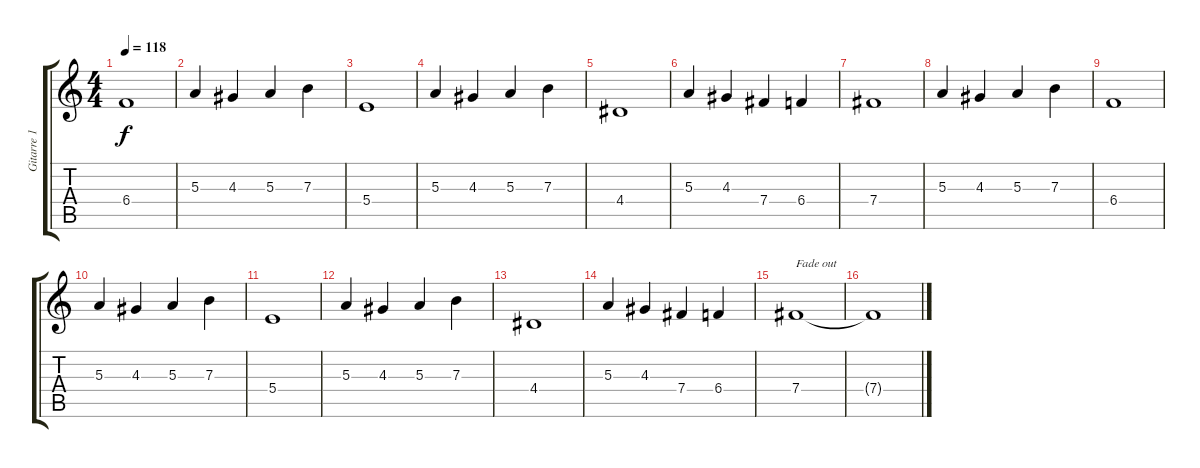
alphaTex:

\track ("Gitarre 1 (left)" "Gitarre 1 ") {instrument distortionguitar}
\staff {score tabs}
\tuning (Db4 Ab3 E3 B2 Gb2 Db2) {hide}
\ts (4 4)
\tempo 118
\clef g2
\ks c
6.4.1{dy f} |
5.3.4 4.3.4 5.3.4 7.3.4 |
5.4.1 |
5.3.4 4.3.4 5.3.4 7.3.4 |
4.4.1 |
5.3.4 4.3.4 7.4.4 6.4.4 |
7.4.1 |
5.3.4 4.3.4 5.3.4 7.3.4 |
6.4.1 |
5.3.4 4.3.4 5.3.4 7.3.4 |
5.4.1 |
5.3.4 4.3.4 5.3.4 7.3.4 |
4.4.1 |
5.3.4 4.3.4 7.4.4 6.4.4 |
7.4.1{txt "Fade out" volume 5} |
7.4{t}.1
